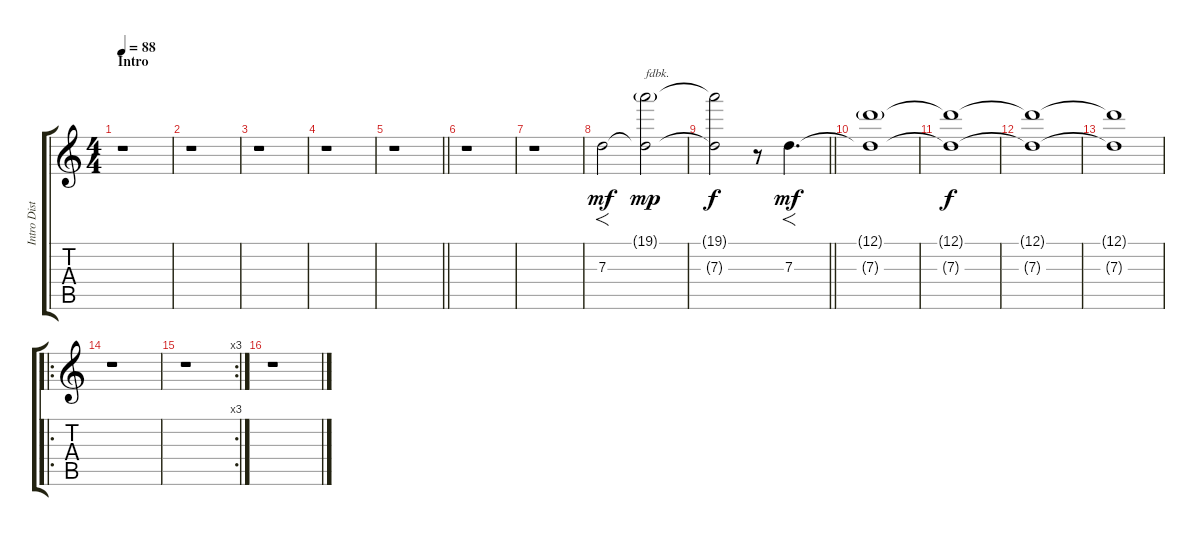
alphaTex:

\track ("Intro Dist. Guitar" "Intro Dist") {instrument distortionguitar}
\staff {score tabs}
\tuning (D4 B3 G3 D3 G2 D2) {hide}
\ts (4 4)
\section ("" "Intro")
\tempo 88
\clef g2
\ks c
r.1{dy mf instrument distortionguitar} |
r.1 |
r.1 |
r.1 |
\barLineRight lightlight
r.1 |
r.1 |
r.1 |
7.3.2{f} (19.1{g} 7.3{t}).2{txt "fdbk." dy mp} |
\barLineRight lightlight
(19.1{t} 7.3{t}).2{dy f} r.8 7.3.4{f d dy mf} |
(12.1{g} 7.3{t}).1 |
(12.1{t} 7.3{t}).1{dy f} |
(12.1{t} 7.3{t}).1 |
(12.1{t} 7.3{t}).1 |
\ro
r.1 |
\rc 3
r.1 |
r.1
